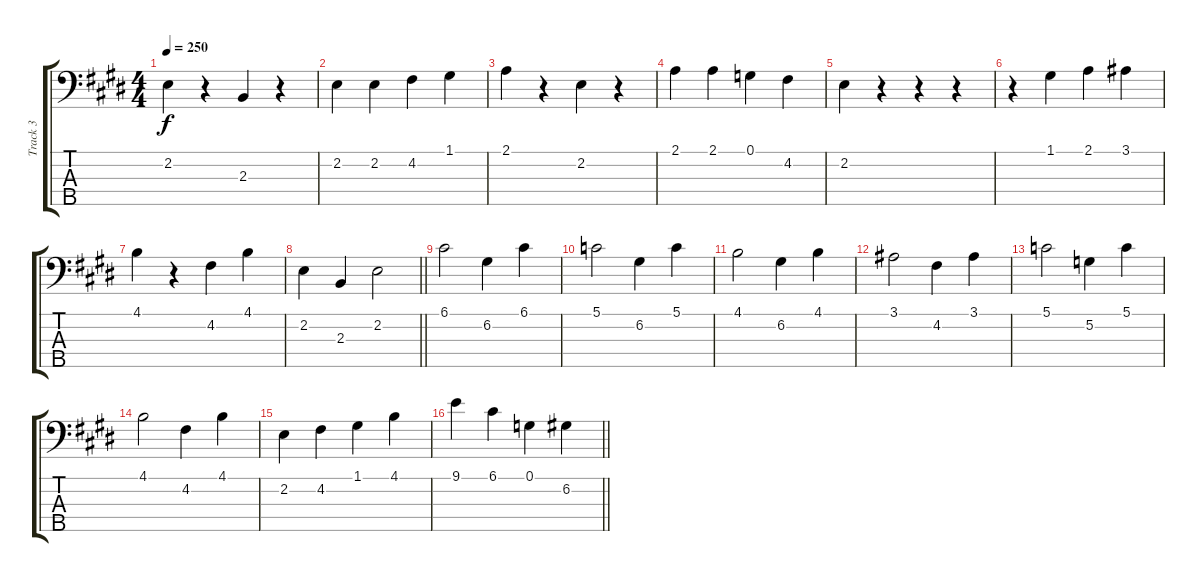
\track ("Track 3" "Track 3") {instrument electricbassfinger}
\staff {score tabs}
\tuning (G2 D2 A1 E1 B0) {hide}
\ts (4 4)
\tempo 250
\clef f4
\ks e
2.2.4{dy f} r.4 2.3.4 r.4 |
2.2.4 2.2.4 4.2.4 1.1.4 |
2.1.4 r.4 2.2.4 r.4 |
2.1.4 2.1.4 0.1.4 4.2.4 |
2.2.4 r.4 r.4 r.4 |
r.4 1.1.4 2.1.4 3.1.4 |
4.1.4 r.4 4.2.4 4.1.4 |
\barLineRight lightlight
2.2.4 2.3.4 2.2.2 |
6.1.2 6.2.4 6.1.4 |
5.1.2 6.2.4 5.1.4 |
4.1.2 6.2.4 4.1.4 |
3.1.2 4.2.4 3.1.4 |
5.1.2 5.2.4 5.1.4 |
4.1.2 4.2.4 4.1.4 |
2.2.4 4.2.4 1.1.4 4.1.4 |
\barLineRight lightlight
9.1.4 6.1.4 0.1.4 6.2.4
